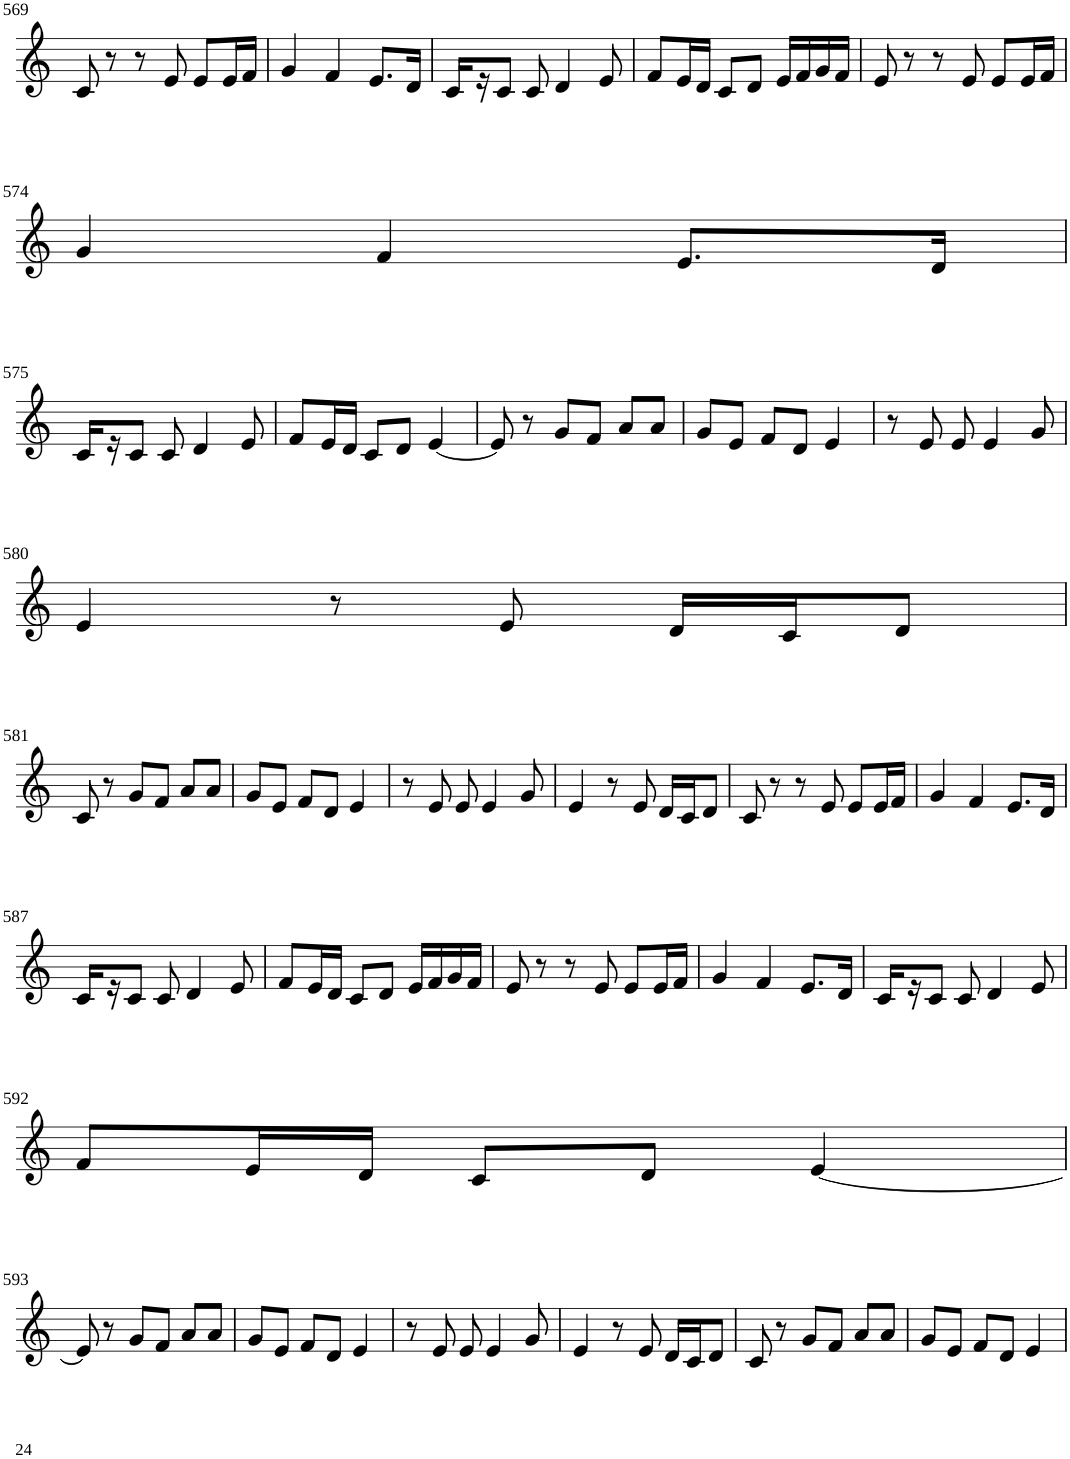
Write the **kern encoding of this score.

**kern
*part1
*staff1
*I"Violin
!!LO:PB:g=z
*clefG2
*k[]
*M3/4
=569
8c/
8r
8r
8e/
8e/L
16e/L
16f/JJ
=570
4g/
4f/
8.e/L
16d/Jk
=571
16c/LL
16r
8c/J
8c/
4d/
8e/
=572
8f/L
16e/L
16d/JJ
8c/L
8d/J
16e/LL
16f/
16g/
16f/JJ
=573
8e/
8r
8r
8e/
8e/L
16e/L
16f/JJ
!!LO:LB:g=z
=574
4g/
4f/
8.e/L
16d/Jk
!!LO:LB:g=z
=575
16c/LL
16r
8c/J
8c/
4d/
8e/
=576
8f/L
16e/L
16d/JJ
8c/L
8d/J
[4e/
=577
8e/]
8r
8g/L
8f/J
8a/L
8a/J
=578
8g/L
8e/J
8f/L
8d/J
4e/
=579
8r
8e/
8e/
4e/
8g/
!!LO:LB:g=z
=580
4e/
8r
8e/
16d/LL
16c/J
8d/J
!!LO:LB:g=z
=581
8c/
8r
8g/L
8f/J
8a/L
8a/J
=582
8g/L
8e/J
8f/L
8d/J
4e/
=583
8r
8e/
8e/
4e/
8g/
=584
4e/
8r
8e/
16d/LL
16c/J
8d/J
=585
8c/
8r
8r
8e/
8e/L
16e/L
16f/JJ
=586
4g/
4f/
8.e/L
16d/Jk
!!LO:LB:g=z
=587
16c/LL
16r
8c/J
8c/
4d/
8e/
=588
8f/L
16e/L
16d/JJ
8c/L
8d/J
16e/LL
16f/
16g/
16f/JJ
=589
8e/
8r
8r
8e/
8e/L
16e/L
16f/JJ
=590
4g/
4f/
8.e/L
16d/Jk
=591
16c/LL
16r
8c/J
8c/
4d/
8e/
!!LO:LB:g=z
=592
8f/L
16e/L
16d/JJ
8c/L
8d/J
[4e/
!!LO:LB:g=z
=593
8e/]
8r
8g/L
8f/J
8a/L
8a/J
=594
8g/L
8e/J
8f/L
8d/J
4e/
=595
8r
8e/
8e/
4e/
8g/
=596
4e/
8r
8e/
16d/LL
16c/J
8d/J
=597
8c/
8r
8g/L
8f/J
8a/L
8a/J
=598
8g/L
8e/J
8f/L
8d/J
4e/
=
*-
